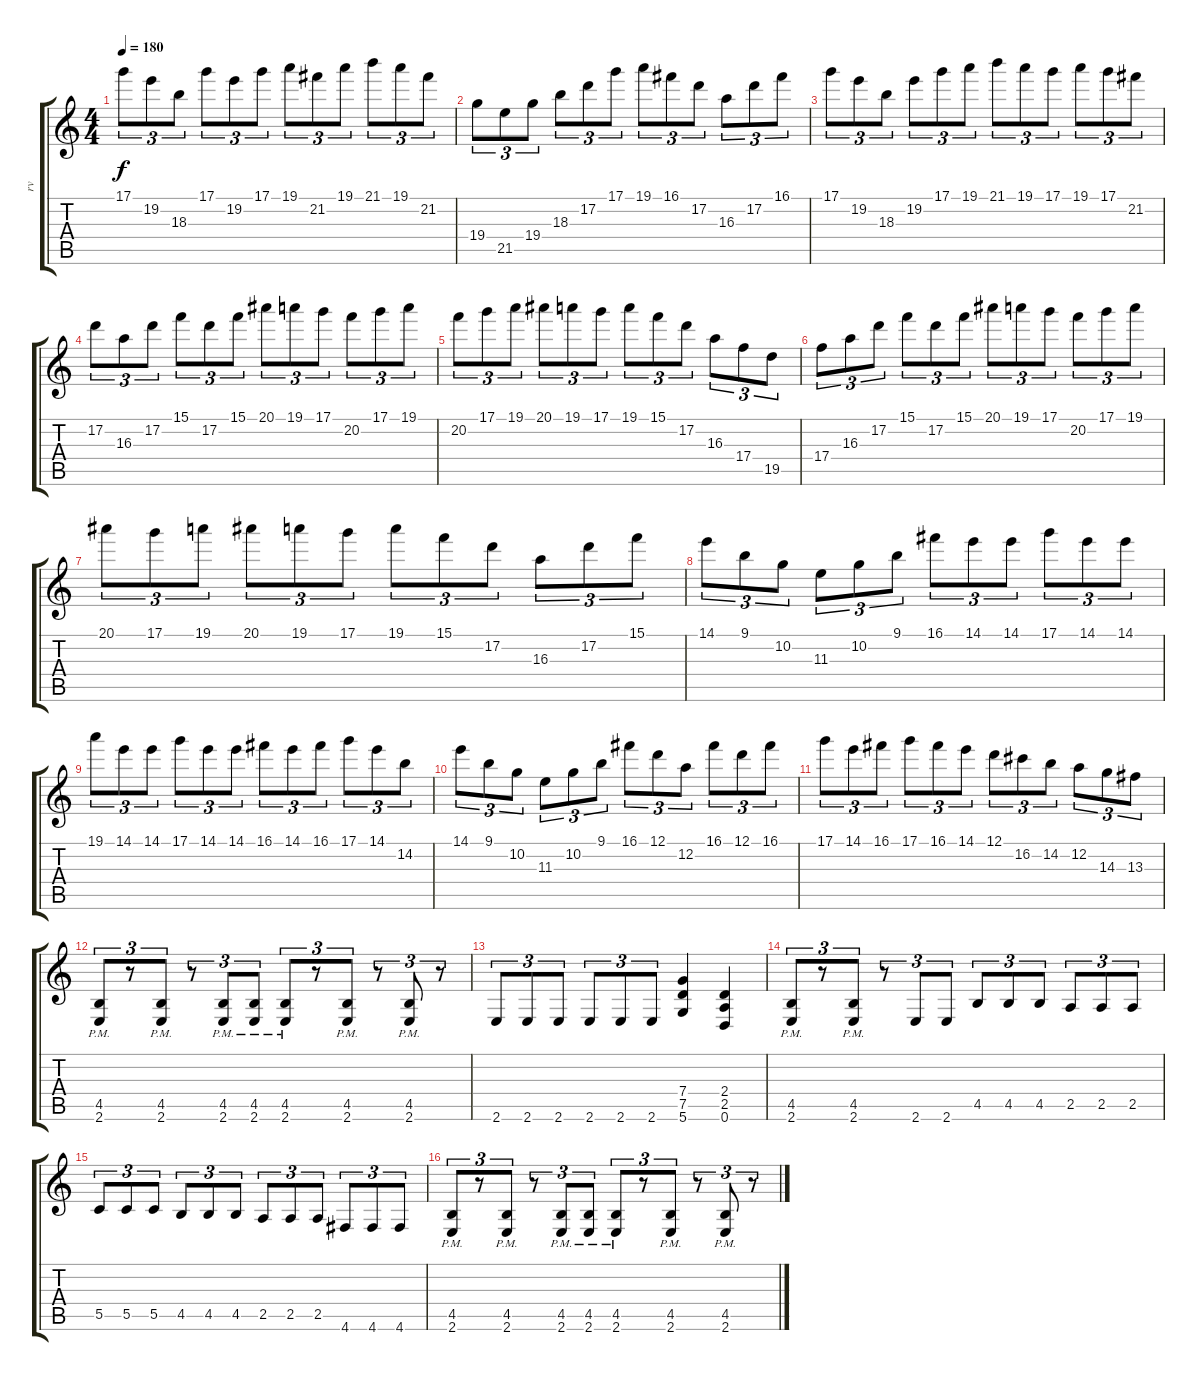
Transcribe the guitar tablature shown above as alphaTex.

\track ("rv" "rv") {instrument overdrivenguitar}
\staff {score tabs}
\tuning (D4 A3 F3 C3 G2 D2) {hide}
\ts (4 4)
\tempo 180
\clef g2
\ks c
17.1.8{tu (3 2) dy f} 19.2.8{tu (3 2)} 18.3.8{tu (3 2)} 17.1.8{tu (3 2)} 19.2.8{tu (3 2)} 17.1.8{tu (3 2)} 19.1.8{tu (3 2)} 21.2.8{tu (3 2)} 19.1.8{tu (3 2)} 21.1.8{tu (3 2)} 19.1.8{tu (3 2)} 21.2.8{tu (3 2)} |
19.4.8{tu (3 2)} 21.5.8{tu (3 2)} 19.4.8{tu (3 2)} 18.3.8{tu (3 2)} 17.2.8{tu (3 2)} 17.1.8{tu (3 2)} 19.1.8{tu (3 2)} 16.1.8{tu (3 2)} 17.2.8{tu (3 2)} 16.3.8{tu (3 2)} 17.2.8{tu (3 2)} 16.1.8{tu (3 2)} |
17.1.8{tu (3 2)} 19.2.8{tu (3 2)} 18.3.8{tu (3 2)} 19.2.8{tu (3 2)} 17.1.8{tu (3 2)} 19.1.8{tu (3 2)} 21.1.8{tu (3 2)} 19.1.8{tu (3 2)} 17.1.8{tu (3 2)} 19.1.8{tu (3 2)} 17.1.8{tu (3 2)} 21.2.8{tu (3 2)} |
17.2.8{tu (3 2)} 16.3.8{tu (3 2)} 17.2.8{tu (3 2)} 15.1.8{tu (3 2)} 17.2.8{tu (3 2)} 15.1.8{tu (3 2)} 20.1.8{tu (3 2)} 19.1.8{tu (3 2)} 17.1.8{tu (3 2)} 20.2.8{tu (3 2)} 17.1.8{tu (3 2)} 19.1.8{tu (3 2)} |
20.2.8{tu (3 2)} 17.1.8{tu (3 2)} 19.1.8{tu (3 2)} 20.1.8{tu (3 2)} 19.1.8{tu (3 2)} 17.1.8{tu (3 2)} 19.1.8{tu (3 2)} 15.1.8{tu (3 2)} 17.2.8{tu (3 2)} 16.3.8{tu (3 2)} 17.4.8{tu (3 2)} 19.5.8{tu (3 2)} |
17.4.8{tu (3 2)} 16.3.8{tu (3 2)} 17.2.8{tu (3 2)} 15.1.8{tu (3 2)} 17.2.8{tu (3 2)} 15.1.8{tu (3 2)} 20.1.8{tu (3 2)} 19.1.8{tu (3 2)} 17.1.8{tu (3 2)} 20.2.8{tu (3 2)} 17.1.8{tu (3 2)} 19.1.8{tu (3 2)} |
20.1.8{tu (3 2)} 17.1.8{tu (3 2)} 19.1.8{tu (3 2)} 20.1.8{tu (3 2)} 19.1.8{tu (3 2)} 17.1.8{tu (3 2)} 19.1.8{tu (3 2)} 15.1.8{tu (3 2)} 17.2.8{tu (3 2)} 16.3.8{tu (3 2)} 17.2.8{tu (3 2)} 15.1.8{tu (3 2)} |
14.1.8{tu (3 2)} 9.1.8{tu (3 2)} 10.2.8{tu (3 2)} 11.3.8{tu (3 2)} 10.2.8{tu (3 2)} 9.1.8{tu (3 2)} 16.1.8{tu (3 2)} 14.1.8{tu (3 2)} 14.1.8{tu (3 2)} 17.1.8{tu (3 2)} 14.1.8{tu (3 2)} 14.1.8{tu (3 2)} |
19.1.8{tu (3 2)} 14.1.8{tu (3 2)} 14.1.8{tu (3 2)} 17.1.8{tu (3 2)} 14.1.8{tu (3 2)} 14.1.8{tu (3 2)} 16.1.8{tu (3 2)} 14.1.8{tu (3 2)} 16.1.8{tu (3 2)} 17.1.8{tu (3 2)} 14.1.8{tu (3 2)} 14.2.8{tu (3 2)} |
14.1.8{tu (3 2)} 9.1.8{tu (3 2)} 10.2.8{tu (3 2)} 11.3.8{tu (3 2)} 10.2.8{tu (3 2)} 9.1.8{tu (3 2)} 16.1.8{tu (3 2)} 12.1.8{tu (3 2)} 12.2.8{tu (3 2)} 16.1.8{tu (3 2)} 12.1.8{tu (3 2)} 16.1.8{tu (3 2)} |
17.1.8{tu (3 2)} 14.1.8{tu (3 2)} 16.1.8{tu (3 2)} 17.1.8{tu (3 2)} 16.1.8{tu (3 2)} 14.1.8{tu (3 2)} 12.1.8{tu (3 2)} 16.2.8{tu (3 2)} 14.2.8{tu (3 2)} 12.2.8{tu (3 2)} 14.3.8{tu (3 2)} 13.3.8{tu (3 2)} |
(4.5{pm} 2.6).8{tu (3 2)} r.8{tu (3 2)} (4.5{pm} 2.6).8{tu (3 2)} r.8{tu (3 2)} (4.5{pm} 2.6).8{tu (3 2)} (4.5{pm} 2.6).8{tu (3 2)} (4.5{pm} 2.6).8{tu (3 2)} r.8{tu (3 2)} (4.5{pm} 2.6).8{tu (3 2)} r.8{tu (3 2)} (4.5{pm} 2.6).8{tu (3 2)} r.8{tu (3 2)} |
2.6.8{tu (3 2)} 2.6.8{tu (3 2)} 2.6.8{tu (3 2)} 2.6.8{tu (3 2)} 2.6.8{tu (3 2)} 2.6.8{tu (3 2)} (7.4 7.5 5.6).4 (2.4 2.5 0.6).4 |
(4.5{pm} 2.6).8{tu (3 2)} r.8{tu (3 2)} (4.5{pm} 2.6).8{tu (3 2)} r.8{tu (3 2)} 2.6.8{tu (3 2)} 2.6.8{tu (3 2)} 4.5.8{tu (3 2)} 4.5.8{tu (3 2)} 4.5.8{tu (3 2)} 2.5.8{tu (3 2)} 2.5.8{tu (3 2)} 2.5.8{tu (3 2)} |
5.5.8{tu (3 2)} 5.5.8{tu (3 2)} 5.5.8{tu (3 2)} 4.5.8{tu (3 2)} 4.5.8{tu (3 2)} 4.5.8{tu (3 2)} 2.5.8{tu (3 2)} 2.5.8{tu (3 2)} 2.5.8{tu (3 2)} 4.6.8{tu (3 2)} 4.6.8{tu (3 2)} 4.6.8{tu (3 2)} |
(4.5{pm} 2.6).8{tu (3 2)} r.8{tu (3 2)} (4.5{pm} 2.6).8{tu (3 2)} r.8{tu (3 2)} (4.5{pm} 2.6).8{tu (3 2)} (4.5{pm} 2.6).8{tu (3 2)} (4.5{pm} 2.6).8{tu (3 2)} r.8{tu (3 2)} (4.5{pm} 2.6).8{tu (3 2)} r.8{tu (3 2)} (4.5{pm} 2.6).8{tu (3 2)} r.8{tu (3 2)}
